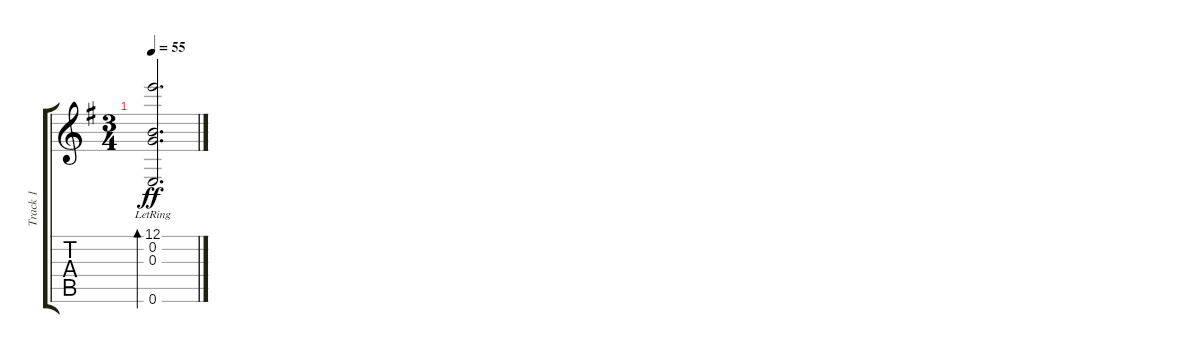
\track ("Track 1" "Track 1") {instrument acousticguitarnylon}
\staff {score tabs}
\tuning (E4 B3 G3 D3 A2 E2) {hide}
\ts (3 4)
\tempo 55
\clef g2
\ks eminor
(12.1{lr} 0.2{lr} 0.3{lr} 0.6{lr}).2{d bd 240 dy ff}
